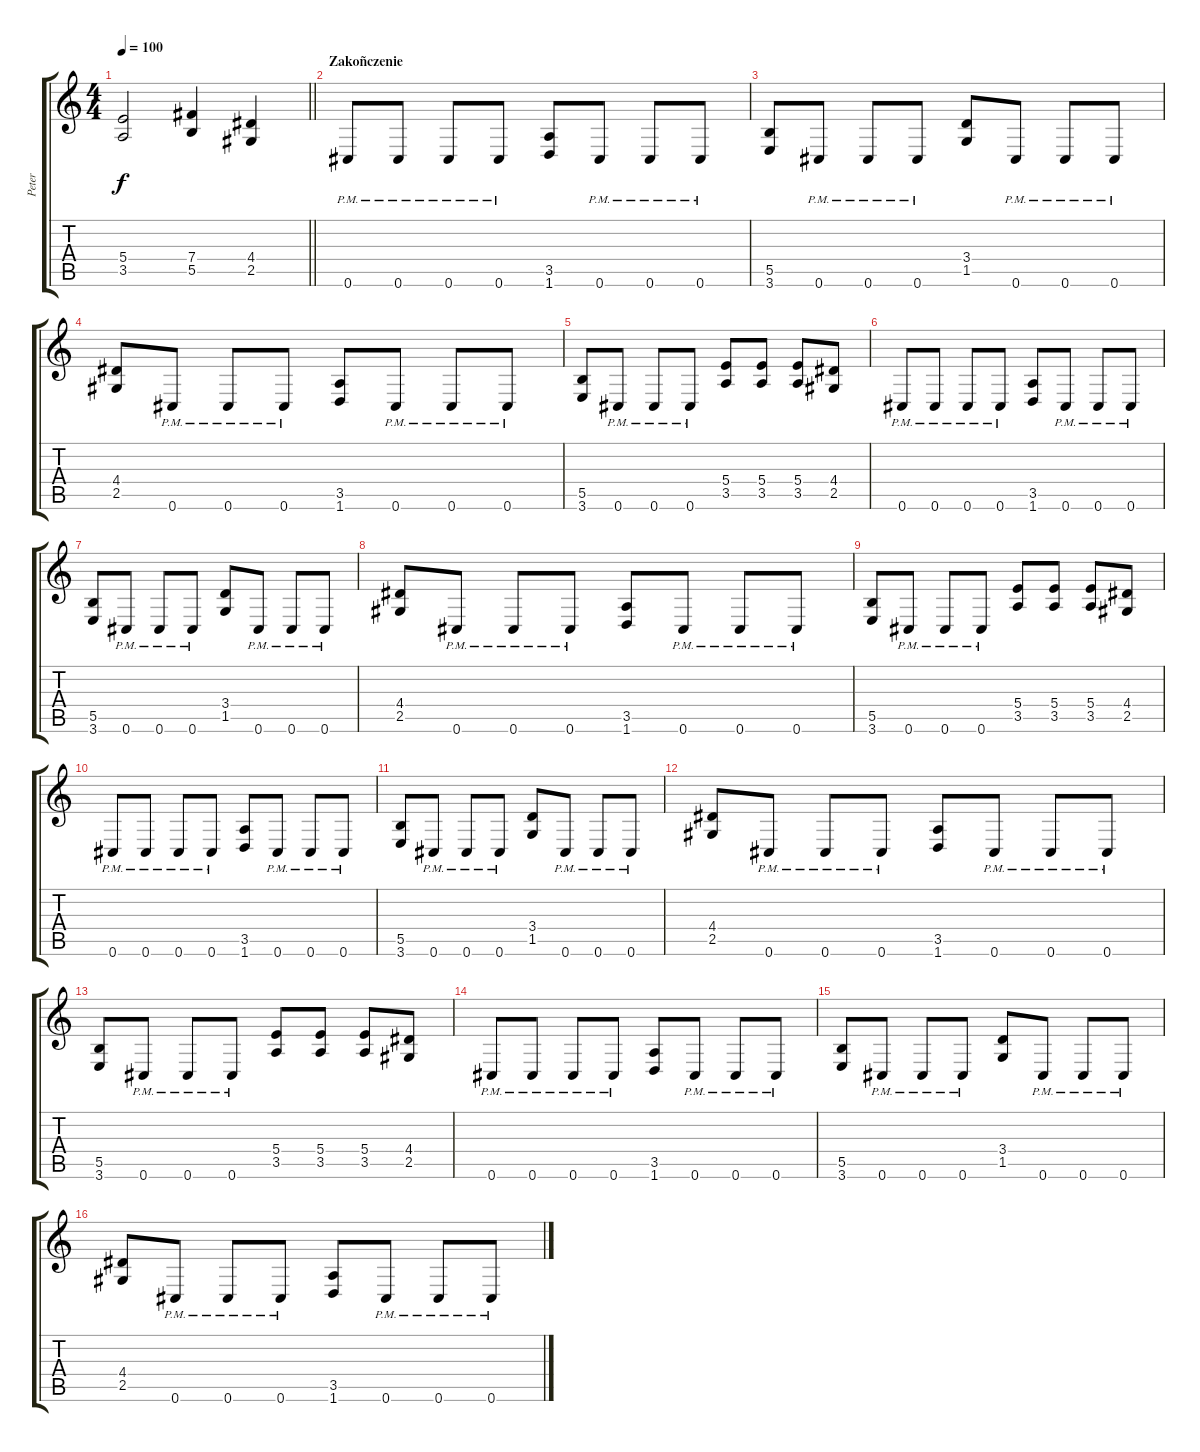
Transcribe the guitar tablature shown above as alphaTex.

\track ("Peter" "Peter") {instrument distortionguitar}
\staff {score tabs}
\tuning (Db4 Ab3 E3 B2 Gb2 Db2) {hide}
\ts (4 4)
\tempo 100
\clef g2
\barLineRight lightlight
\ks c
(5.4 3.5).2{dy f} (7.4 5.5).4 (4.4 2.5).4 |
\section ("" "Zakoñczenie")
0.6{pm}.8 0.6{pm}.8 0.6{pm}.8 0.6{pm}.8 (3.5 1.6).8 0.6{pm}.8 0.6{pm}.8 0.6{pm}.8 |
(5.5 3.6).8 0.6{pm}.8 0.6{pm}.8 0.6{pm}.8 (3.4 1.5).8 0.6{pm}.8 0.6{pm}.8 0.6{pm}.8 |
(4.4 2.5).8 0.6{pm}.8 0.6{pm}.8 0.6{pm}.8 (3.5 1.6).8 0.6{pm}.8 0.6{pm}.8 0.6{pm}.8 |
(5.5 3.6).8 0.6{pm}.8 0.6{pm}.8 0.6{pm}.8 (5.4 3.5).8 (5.4 3.5).8 (5.4 3.5).8 (4.4 2.5).8 |
0.6{pm}.8 0.6{pm}.8 0.6{pm}.8 0.6{pm}.8 (3.5 1.6).8 0.6{pm}.8 0.6{pm}.8 0.6{pm}.8 |
(5.5 3.6).8 0.6{pm}.8 0.6{pm}.8 0.6{pm}.8 (3.4 1.5).8 0.6{pm}.8 0.6{pm}.8 0.6{pm}.8 |
(4.4 2.5).8 0.6{pm}.8 0.6{pm}.8 0.6{pm}.8 (3.5 1.6).8 0.6{pm}.8 0.6{pm}.8 0.6{pm}.8 |
(5.5 3.6).8 0.6{pm}.8 0.6{pm}.8 0.6{pm}.8 (5.4 3.5).8 (5.4 3.5).8 (5.4 3.5).8 (4.4 2.5).8 |
0.6{pm}.8 0.6{pm}.8 0.6{pm}.8 0.6{pm}.8 (3.5 1.6).8 0.6{pm}.8 0.6{pm}.8 0.6{pm}.8 |
(5.5 3.6).8 0.6{pm}.8 0.6{pm}.8 0.6{pm}.8 (3.4 1.5).8 0.6{pm}.8 0.6{pm}.8 0.6{pm}.8 |
(4.4 2.5).8 0.6{pm}.8 0.6{pm}.8 0.6{pm}.8 (3.5 1.6).8 0.6{pm}.8 0.6{pm}.8 0.6{pm}.8 |
(5.5 3.6).8 0.6{pm}.8 0.6{pm}.8 0.6{pm}.8 (5.4 3.5).8 (5.4 3.5).8 (5.4 3.5).8 (4.4 2.5).8 |
0.6{pm}.8 0.6{pm}.8 0.6{pm}.8 0.6{pm}.8 (3.5 1.6).8 0.6{pm}.8 0.6{pm}.8 0.6{pm}.8 |
(5.5 3.6).8 0.6{pm}.8 0.6{pm}.8 0.6{pm}.8 (3.4 1.5).8 0.6{pm}.8 0.6{pm}.8 0.6{pm}.8 |
(4.4 2.5).8 0.6{pm}.8 0.6{pm}.8 0.6{pm}.8 (3.5 1.6).8 0.6{pm}.8 0.6{pm}.8 0.6{pm}.8
